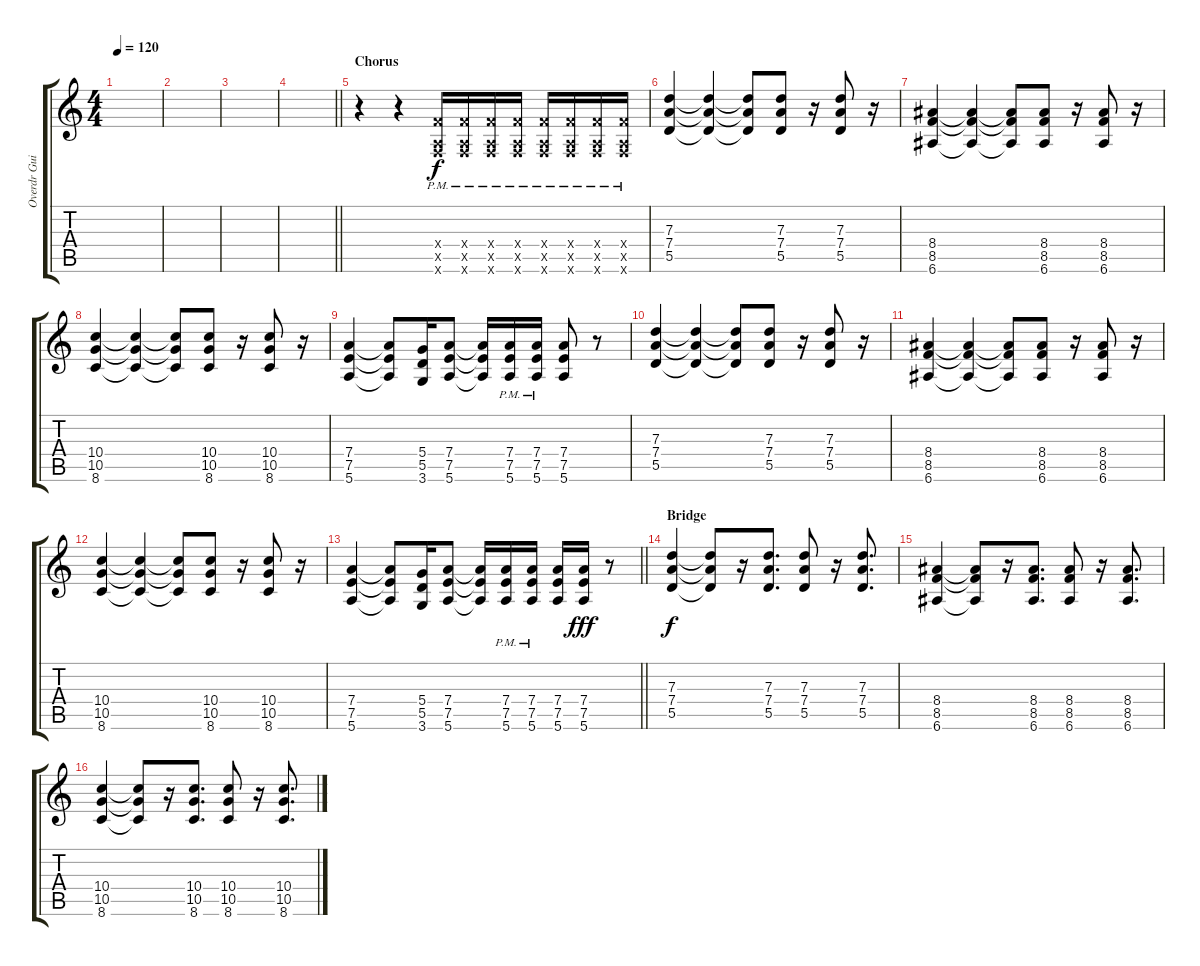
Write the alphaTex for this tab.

\track ("Overdr Guitar" "Overdr Gui") {instrument overdrivenguitar}
\staff {score tabs}
\tuning (E4 B3 G3 D3 A2 E2) {hide}
\ts (4 4)
\tempo 120
\clef g2
\ks c
|
|
|
\barLineRight lightlight
|
\section ("" "Chorus")
r.4 r.4 (3.4{x} 0.5{x} 1.6{pm x}).16{volume 9} (3.4{x} 0.5{x} 1.6{pm x}).16 (3.4{x} 0.5{x} 1.6{pm x}).16 (3.4{x} 0.5{x} 1.6{pm x}).16 (3.4{x} 0.5{x} 1.6{pm x}).16 (3.4{x} 0.5{x} 1.6{pm x}).16 (3.4{x} 0.5{x} 1.6{pm x}).16 (3.4{x} 0.5{x} 1.6{pm x}).16 |
(7.3 7.4 5.5).4 (7.3{t} 7.4{t} 5.5{t}).4 (7.3{t} 7.4{t} 5.5{t}).8 (7.3 7.4 5.5).8 r.16 (7.3 7.4 5.5).8 r.16 |
(8.4 8.5 6.6).4 (8.4{t} 8.5{t} 6.6{t}).4 (8.4{t} 8.5{t} 6.6{t}).8 (8.4 8.5 6.6).8 r.16 (8.4 8.5 6.6).8 r.16 |
(10.4 10.5 8.6).4 (10.4{t} 10.5{t} 8.6{t}).4 (10.4{t} 10.5{t} 8.6{t}).8 (10.4 10.5 8.6).8 r.16 (10.4 10.5 8.6).8 r.16 |
(7.4 7.5 5.6).4 (7.4{t} 7.5{t} 5.6{t}).8 (5.4 5.5 3.6).16 (7.4 7.5 5.6).8 (7.4{t} 7.5{t} 5.6{t}).16 (7.4{pm} 7.5{pm} 5.6{pm}).16 (7.4{pm} 7.5{pm} 5.6{pm}).16 (7.4 7.5 5.6).8 r.8 |
(7.3 7.4 5.5).4 (7.3{t} 7.4{t} 5.5{t}).4 (7.3{t} 7.4{t} 5.5{t}).8 (7.3 7.4 5.5).8 r.16 (7.3 7.4 5.5).8 r.16 |
(8.4 8.5 6.6).4 (8.4{t} 8.5{t} 6.6{t}).4 (8.4{t} 8.5{t} 6.6{t}).8 (8.4 8.5 6.6).8 r.16 (8.4 8.5 6.6).8 r.16 |
(10.4 10.5 8.6).4 (10.4{t} 10.5{t} 8.6{t}).4 (10.4{t} 10.5{t} 8.6{t}).8 (10.4 10.5 8.6).8 r.16 (10.4 10.5 8.6).8 r.16 |
\barLineRight lightlight
(7.4 7.5 5.6).4 (7.4{t} 7.5{t} 5.6{t}).8 (5.4 5.5 3.6).16 (7.4 7.5 5.6).8 (7.4{t} 7.5{t} 5.6{t}).16 (7.4{pm} 7.5{pm} 5.6{pm}).16 (7.4{pm} 7.5{pm} 5.6{pm}).16 (7.4 7.5 5.6).16 (7.4 7.5 5.6).16{dy fff} r.8 |
\section ("" "Bridge")
(7.3 7.4 5.5).4{dy f} (7.3{t} 7.4{t} 5.5{t}).8 r.16 (7.3 7.4 5.5).8{d} (7.3 7.4 5.5).8 r.16 (7.3 7.4 5.5).8{d} |
(8.4 8.5 6.6).4 (8.4{t} 8.5{t} 6.6{t}).8 r.16 (8.4 8.5 6.6).8{d} (8.4 8.5 6.6).8 r.16 (8.4 8.5 6.6).8{d} |
(10.4 10.5 8.6).4 (10.4{t} 10.5{t} 8.6{t}).8 r.16 (10.4 10.5 8.6).8{d} (10.4 10.5 8.6).8 r.16 (10.4 10.5 8.6).8{d}
